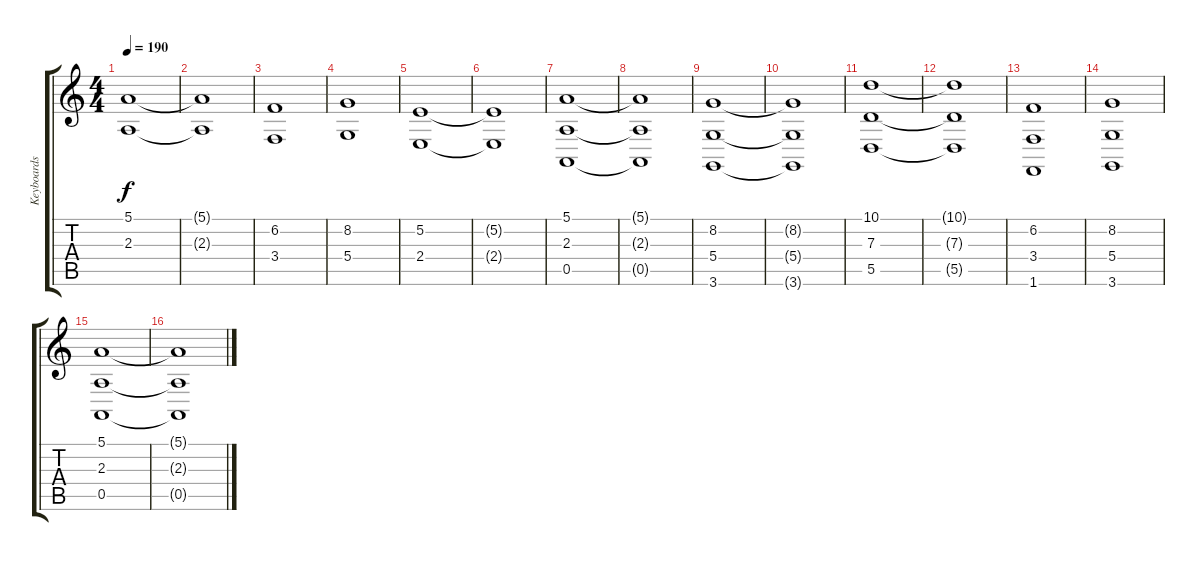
\track ("Keyboards 1" "Keyboards ") {instrument stringensemble1}
\staff {score tabs}
\tuning (E4 B3 G3 D3 A2 E2) {hide}
\ts (4 4)
\tempo 190
\clef g2
\ks c
(5.1 2.3).1{dy f} |
(5.1{t} 2.3{t}).1 |
(6.2 3.4).1 |
(8.2 5.4).1 |
(5.2 2.4).1 |
(5.2{t} 2.4{t}).1 |
(5.1 2.3 0.5).1 |
(5.1{t} 2.3{t} 0.5{t}).1 |
(8.2 5.4 3.6).1 |
(8.2{t} 5.4{t} 3.6{t}).1 |
(10.1 7.3 5.5).1 |
(10.1{t} 7.3{t} 5.5{t}).1 |
(6.2 3.4 1.6).1 |
(8.2 5.4 3.6).1 |
(5.1 2.3 0.5).1 |
(5.1{t} 2.3{t} 0.5{t}).1
